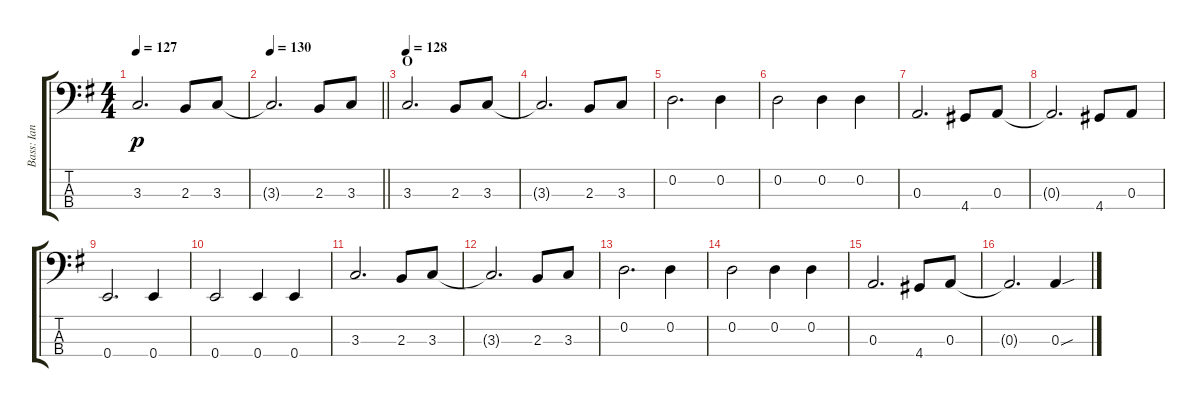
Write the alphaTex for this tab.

\track ("Bass: Ian" "Bass: Ian") {instrument electricbassfinger}
\staff {score tabs}
\tuning (G2 D2 A1 E1) {hide}
\ts (4 4)
\tempo 127
\clef f4
\ks g
3.3.2{d dy p} 2.3.8 3.3.8 |
\tempo 130
\barLineRight lightlight
3.3{t}.2{d} 2.3.8 3.3.8 |
\section ("" "O")
\tempo 128
3.3.2{d} 2.3.8 3.3.8 |
3.3{t}.2{d} 2.3.8 3.3.8 |
0.2.2{d} 0.2.4 |
0.2.2 0.2.4 0.2.4 |
0.3.2{d} 4.4.8 0.3.8 |
0.3{t}.2{d} 4.4.8 0.3.8 |
0.4.2{d} 0.4.4 |
0.4.2 0.4.4 0.4.4 |
3.3.2{d} 2.3.8 3.3.8 |
3.3{t}.2{d} 2.3.8 3.3.8 |
0.2.2{d} 0.2.4 |
0.2.2 0.2.4 0.2.4 |
0.3.2{d} 4.4.8 0.3.8 |
0.3{t}.2{d} 0.3{sou}.4
